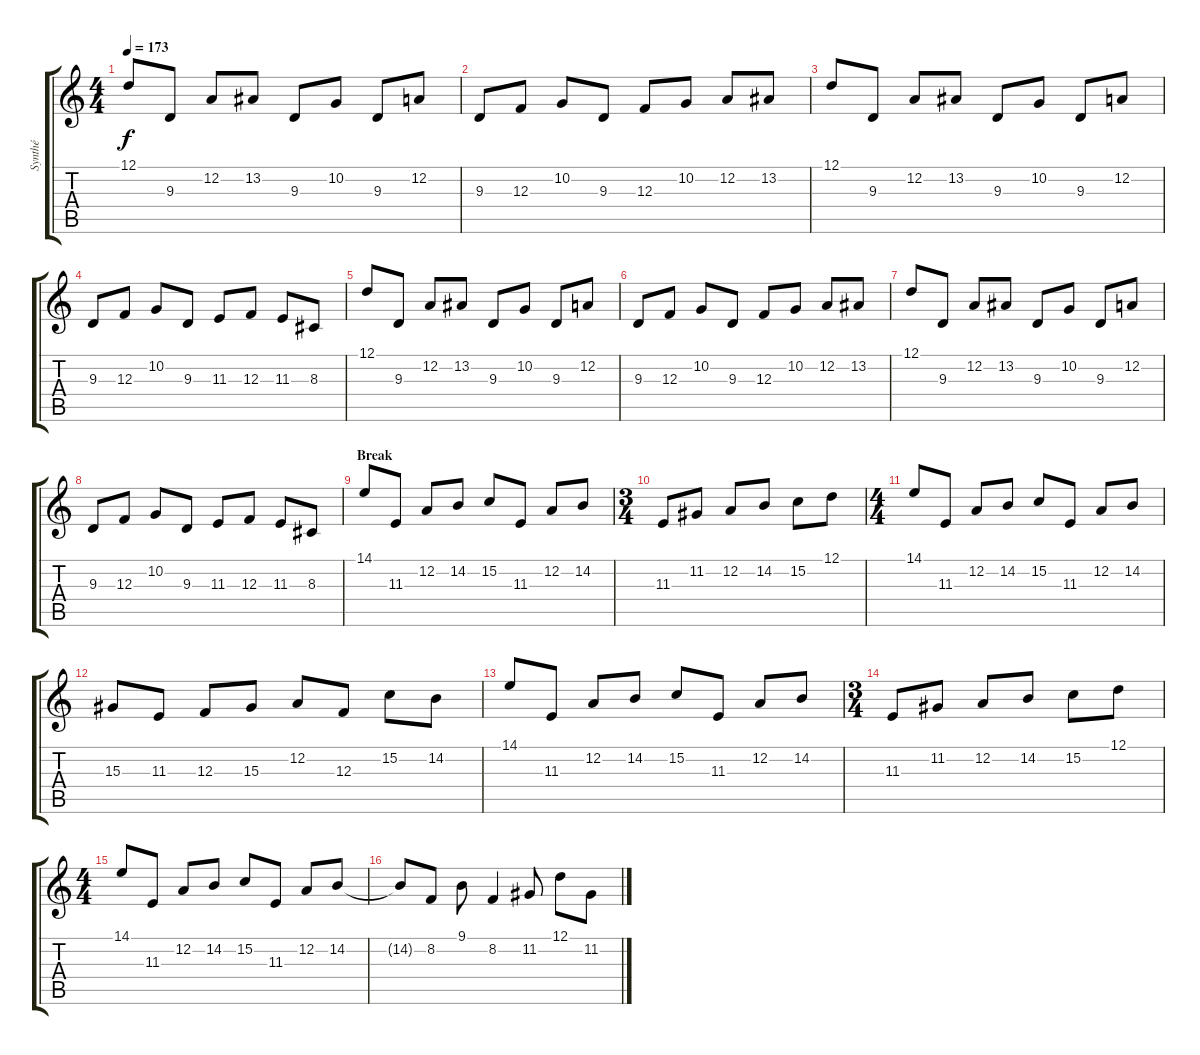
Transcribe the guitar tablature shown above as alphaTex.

\track ("Synthé" "Synthé") {instrument pad3polysynth}
\staff {score tabs}
\tuning (D4 A3 F3 C3 G2 D2) {hide}
\ts (4 4)
\tempo 173
\clef g2
\ks c
12.1.8{dy f} 9.3.8 12.2.8 13.2.8 9.3.8 10.2.8 9.3.8 12.2.8 |
9.3.8 12.3.8 10.2.8 9.3.8 12.3.8 10.2.8 12.2.8 13.2.8 |
12.1.8 9.3.8 12.2.8 13.2.8 9.3.8 10.2.8 9.3.8 12.2.8 |
9.3.8 12.3.8 10.2.8 9.3.8 11.3.8 12.3.8 11.3.8 8.3.8 |
12.1.8 9.3.8 12.2.8 13.2.8 9.3.8 10.2.8 9.3.8 12.2.8 |
9.3.8 12.3.8 10.2.8 9.3.8 12.3.8 10.2.8 12.2.8 13.2.8 |
12.1.8 9.3.8 12.2.8 13.2.8 9.3.8 10.2.8 9.3.8 12.2.8 |
9.3.8 12.3.8 10.2.8 9.3.8 11.3.8 12.3.8 11.3.8 8.3.8 |
\section ("" "Break")
14.1.8 11.3.8 12.2.8 14.2.8 15.2.8 11.3.8 12.2.8 14.2.8 |
\ts (3 4)
11.3.8 11.2.8 12.2.8 14.2.8 15.2.8 12.1.8 |
\ts (4 4)
14.1.8 11.3.8 12.2.8 14.2.8 15.2.8 11.3.8 12.2.8 14.2.8 |
15.3.8 11.3.8 12.3.8 15.3.8 12.2.8 12.3.8 15.2.8 14.2.8 |
14.1.8 11.3.8 12.2.8 14.2.8 15.2.8 11.3.8 12.2.8 14.2.8 |
\ts (3 4)
11.3.8 11.2.8 12.2.8 14.2.8 15.2.8 12.1.8 |
\ts (4 4)
14.1.8 11.3.8 12.2.8 14.2.8 15.2.8 11.3.8 12.2.8 14.2.8 |
14.2{t}.8 8.2.8 9.1.8 8.2.4 11.2.8 12.1.8 11.2.8
